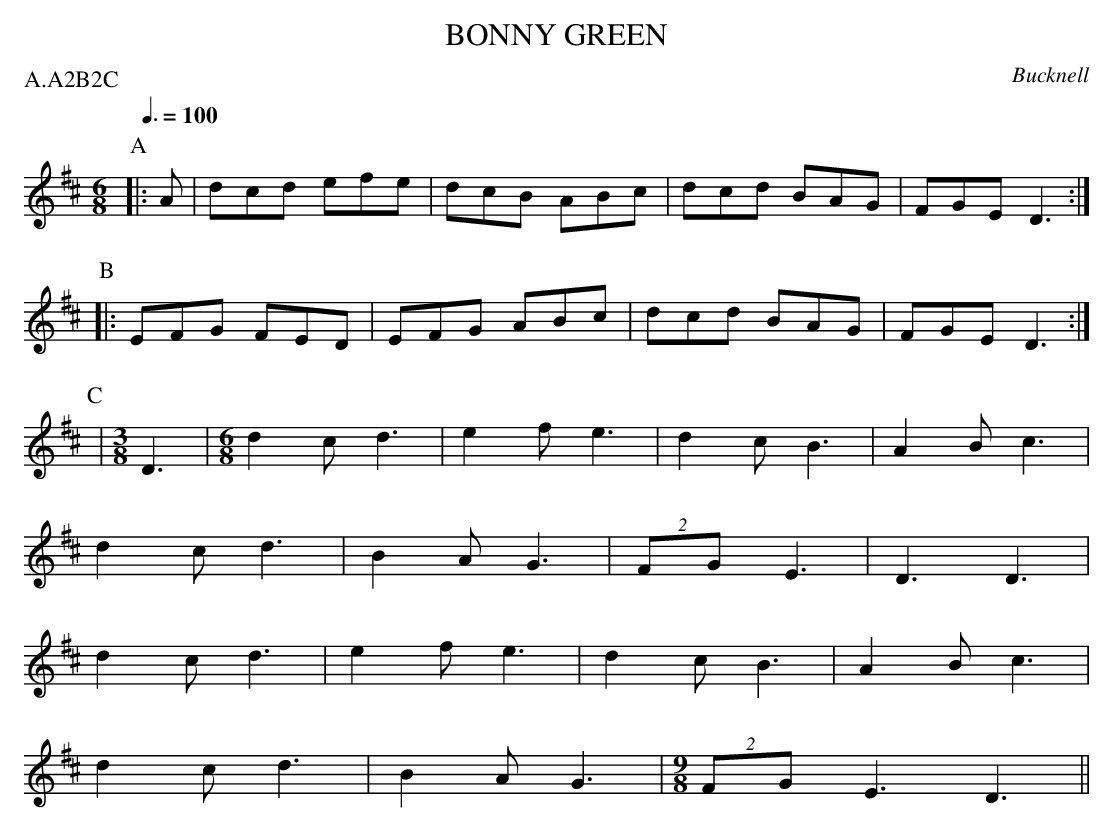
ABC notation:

X:1
T: BONNY GREEN
O: Bucknell
M: 6/8
L: 1/8
Q: 3/8=100
P: A.A2B2C
K: D
P: A
|:A | dcd efe | dcB ABc | dcd BAG |FGE D3 :|
P: B
|: EFG FED | EFG ABc | dcd BAG | FGE D3 :|
P: C
|[M:3/8] D3 |\
 [M:6/8] d2c d3 | e2f e3 | d2c B3 | A2B c3 |
         d2c d3 | B2A G3 |(2FG E3 | D3  D3 |
         d2c d3 | e2f e3 | d2c B3 | A2B c3 |
         d2c d3 | B2A G3 |[M:9/8](2FG E3 D3 ||
